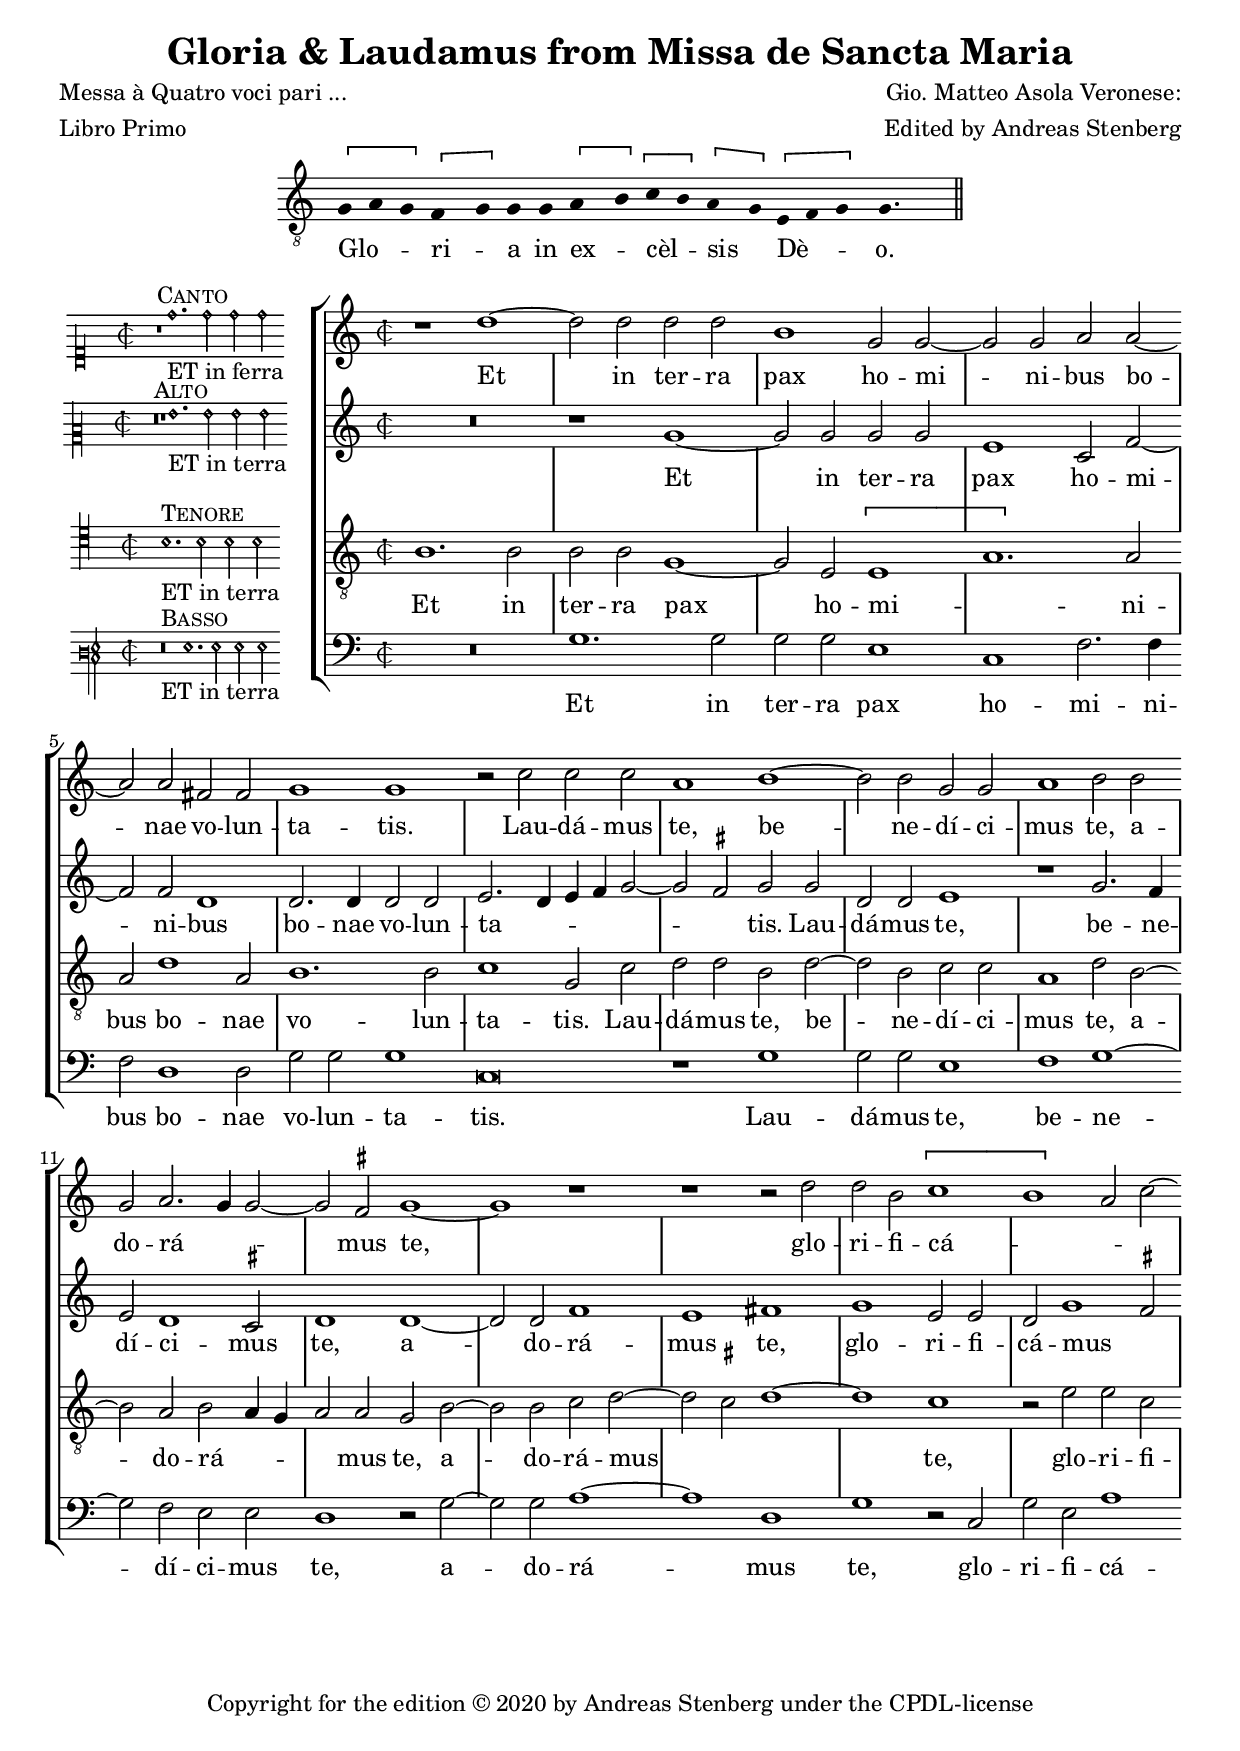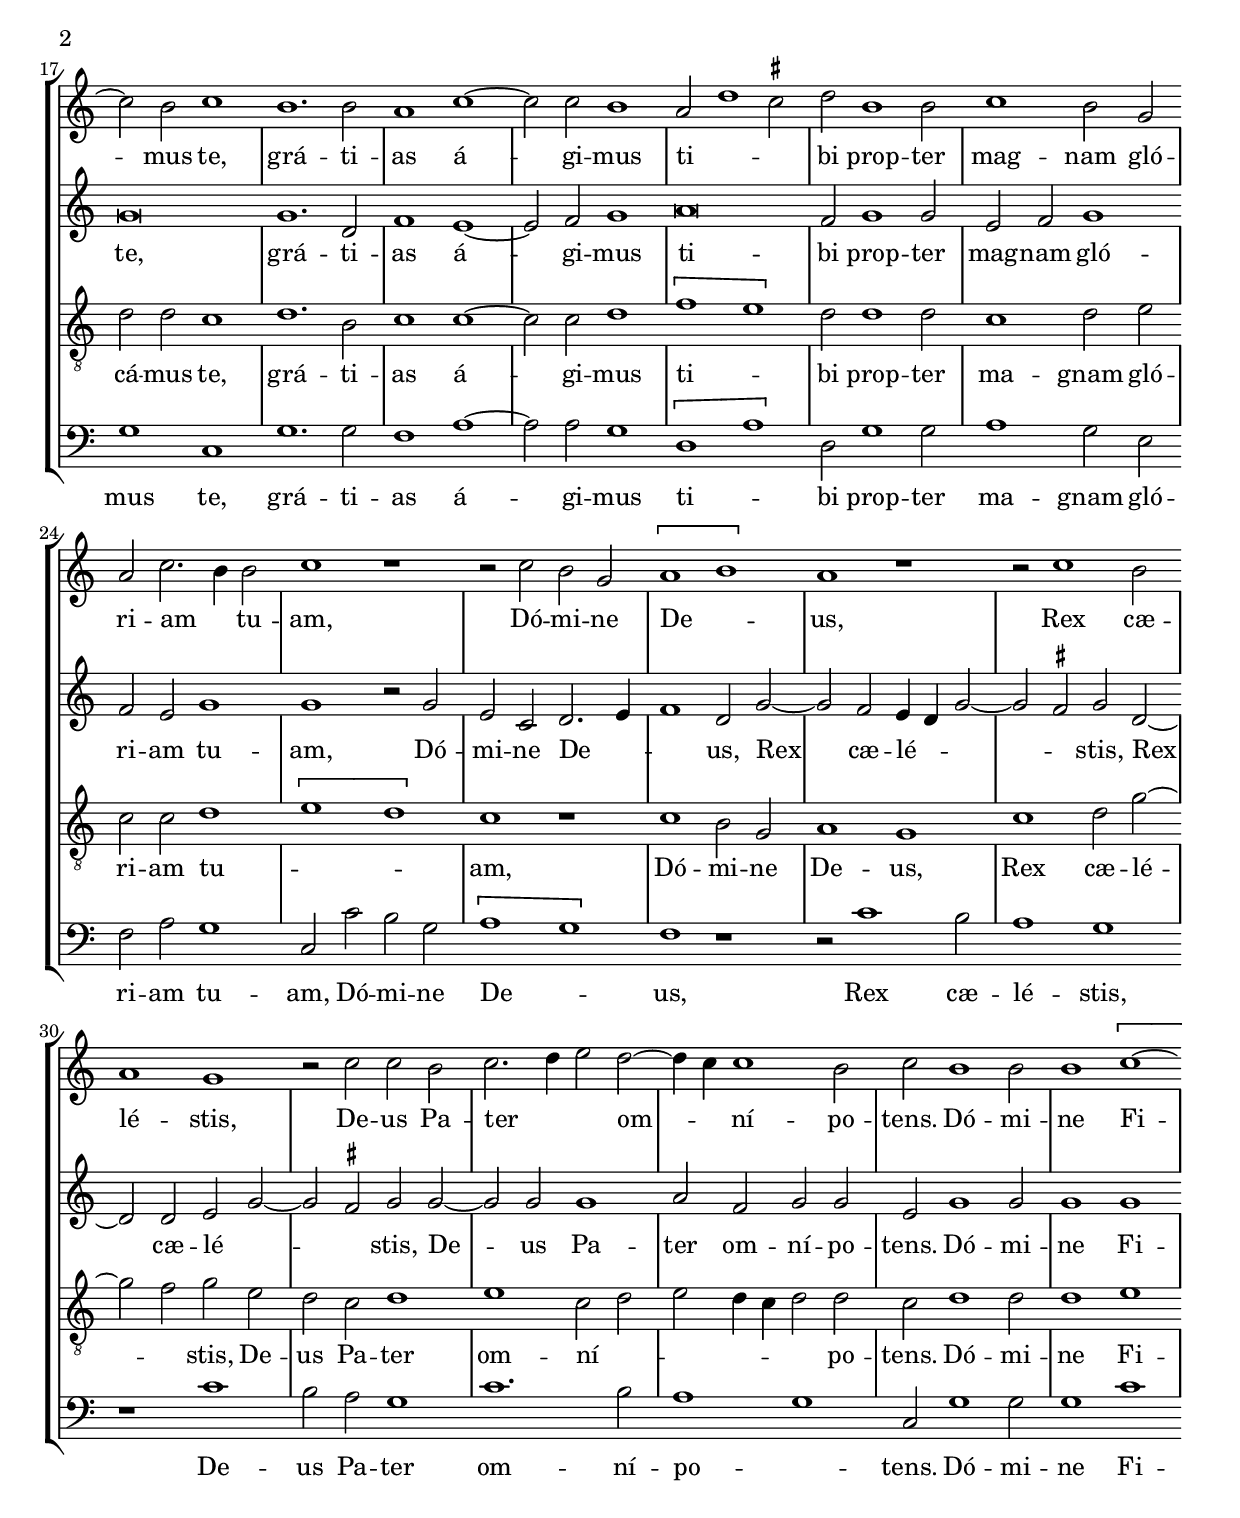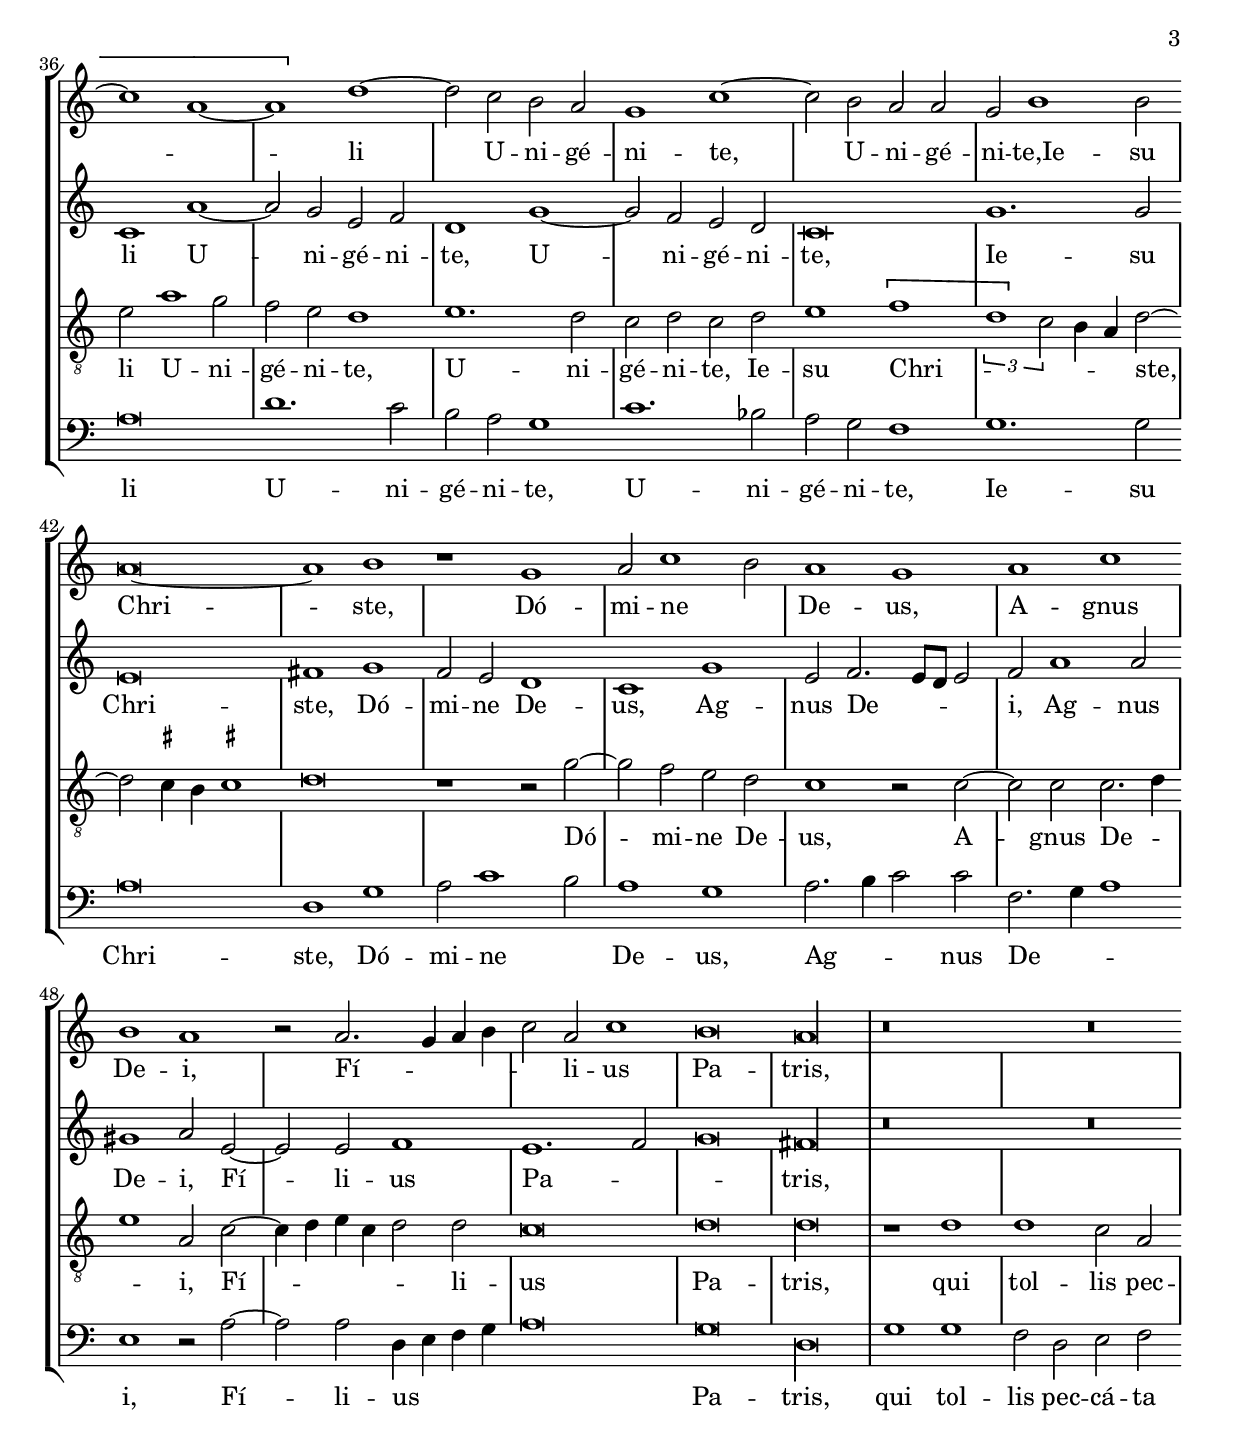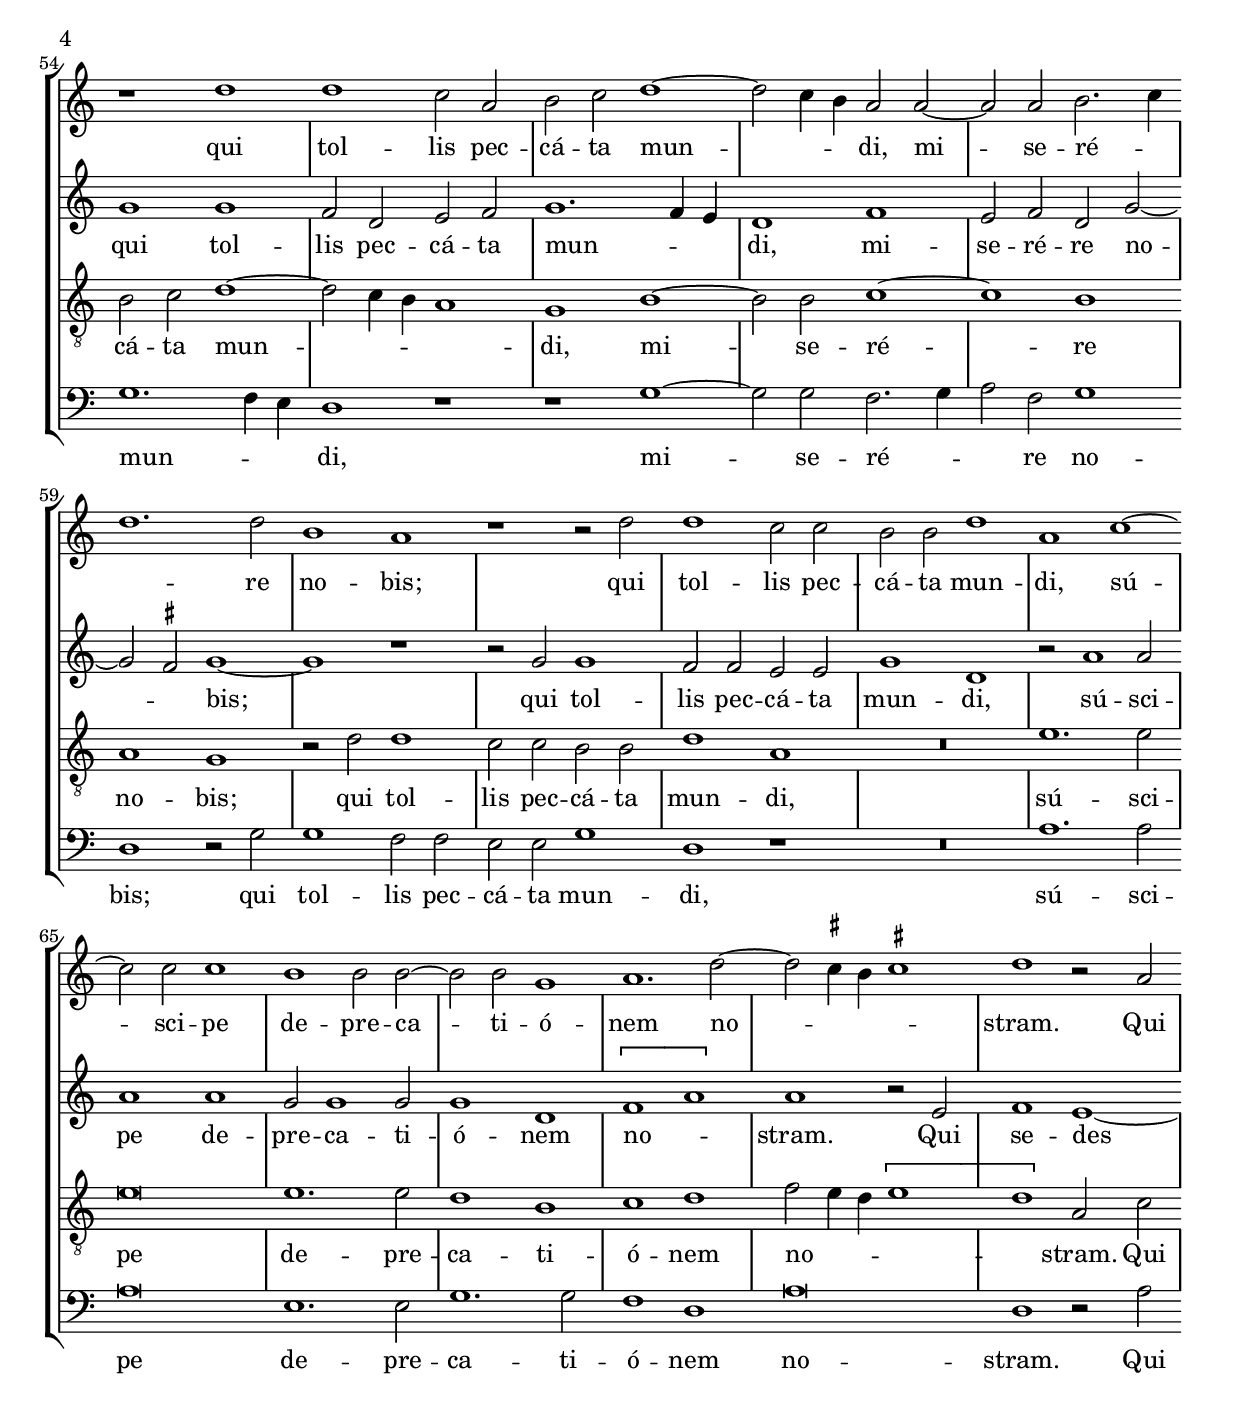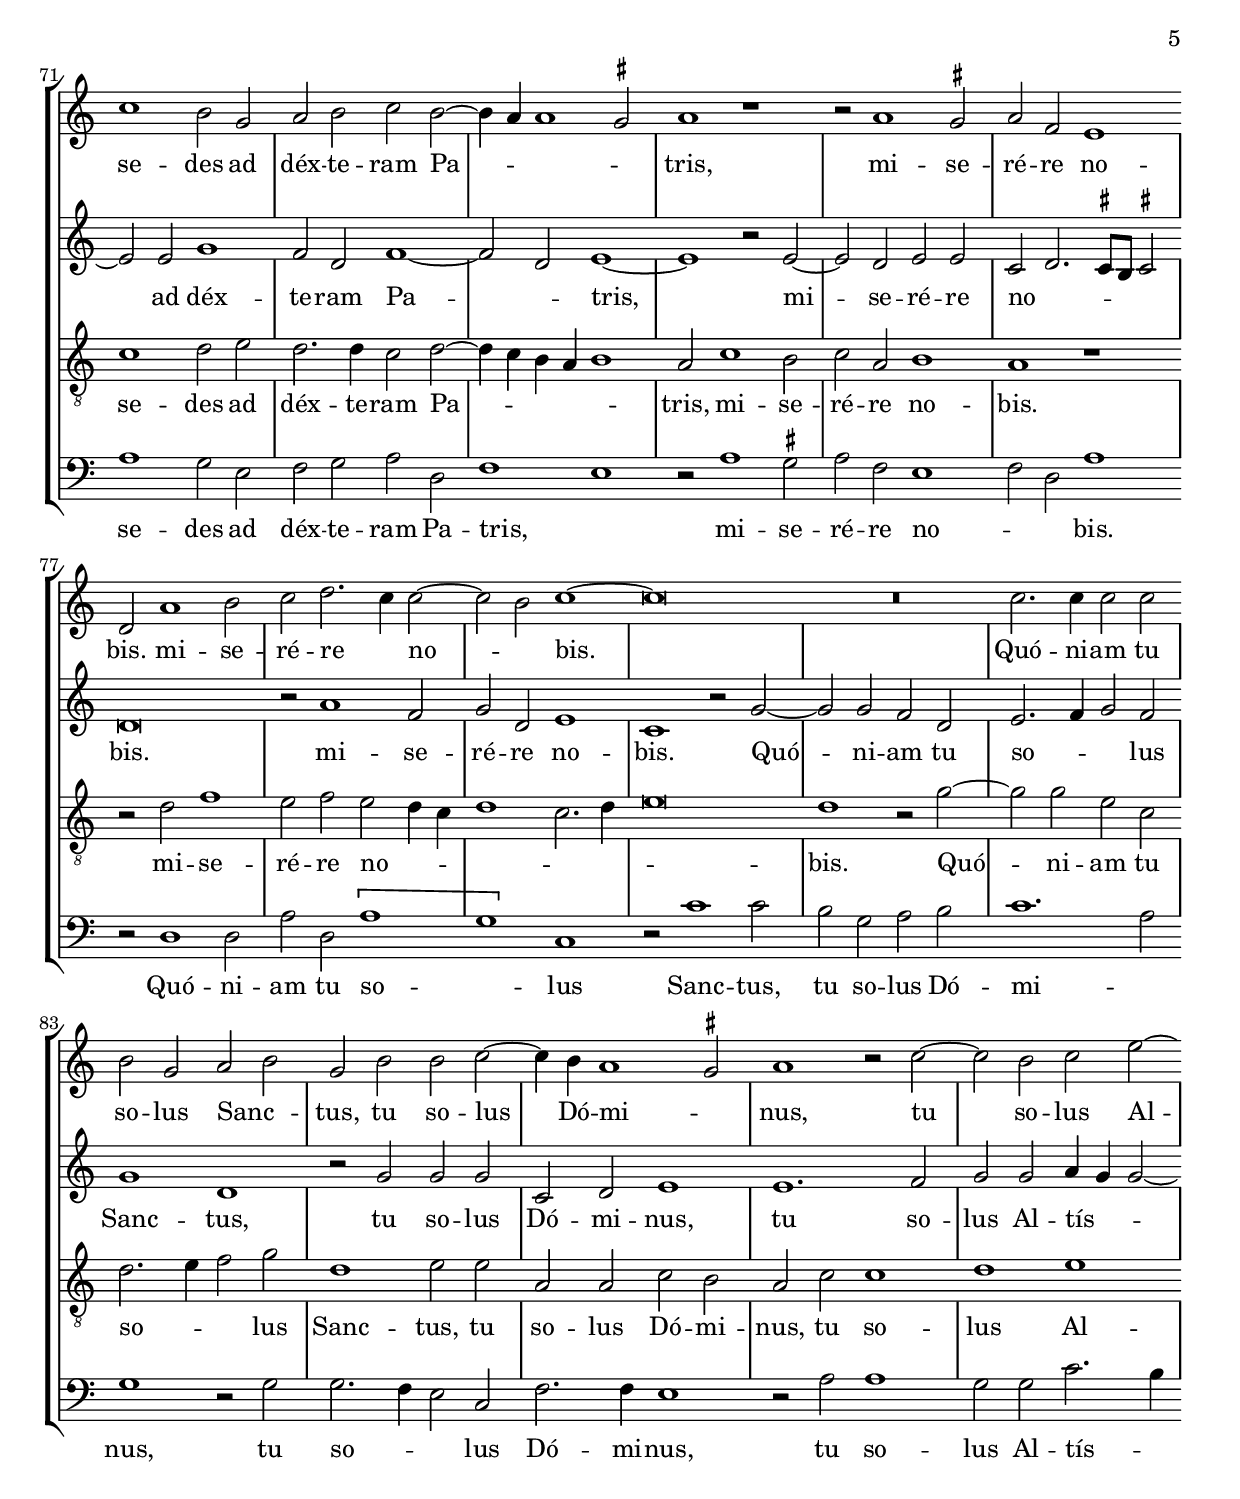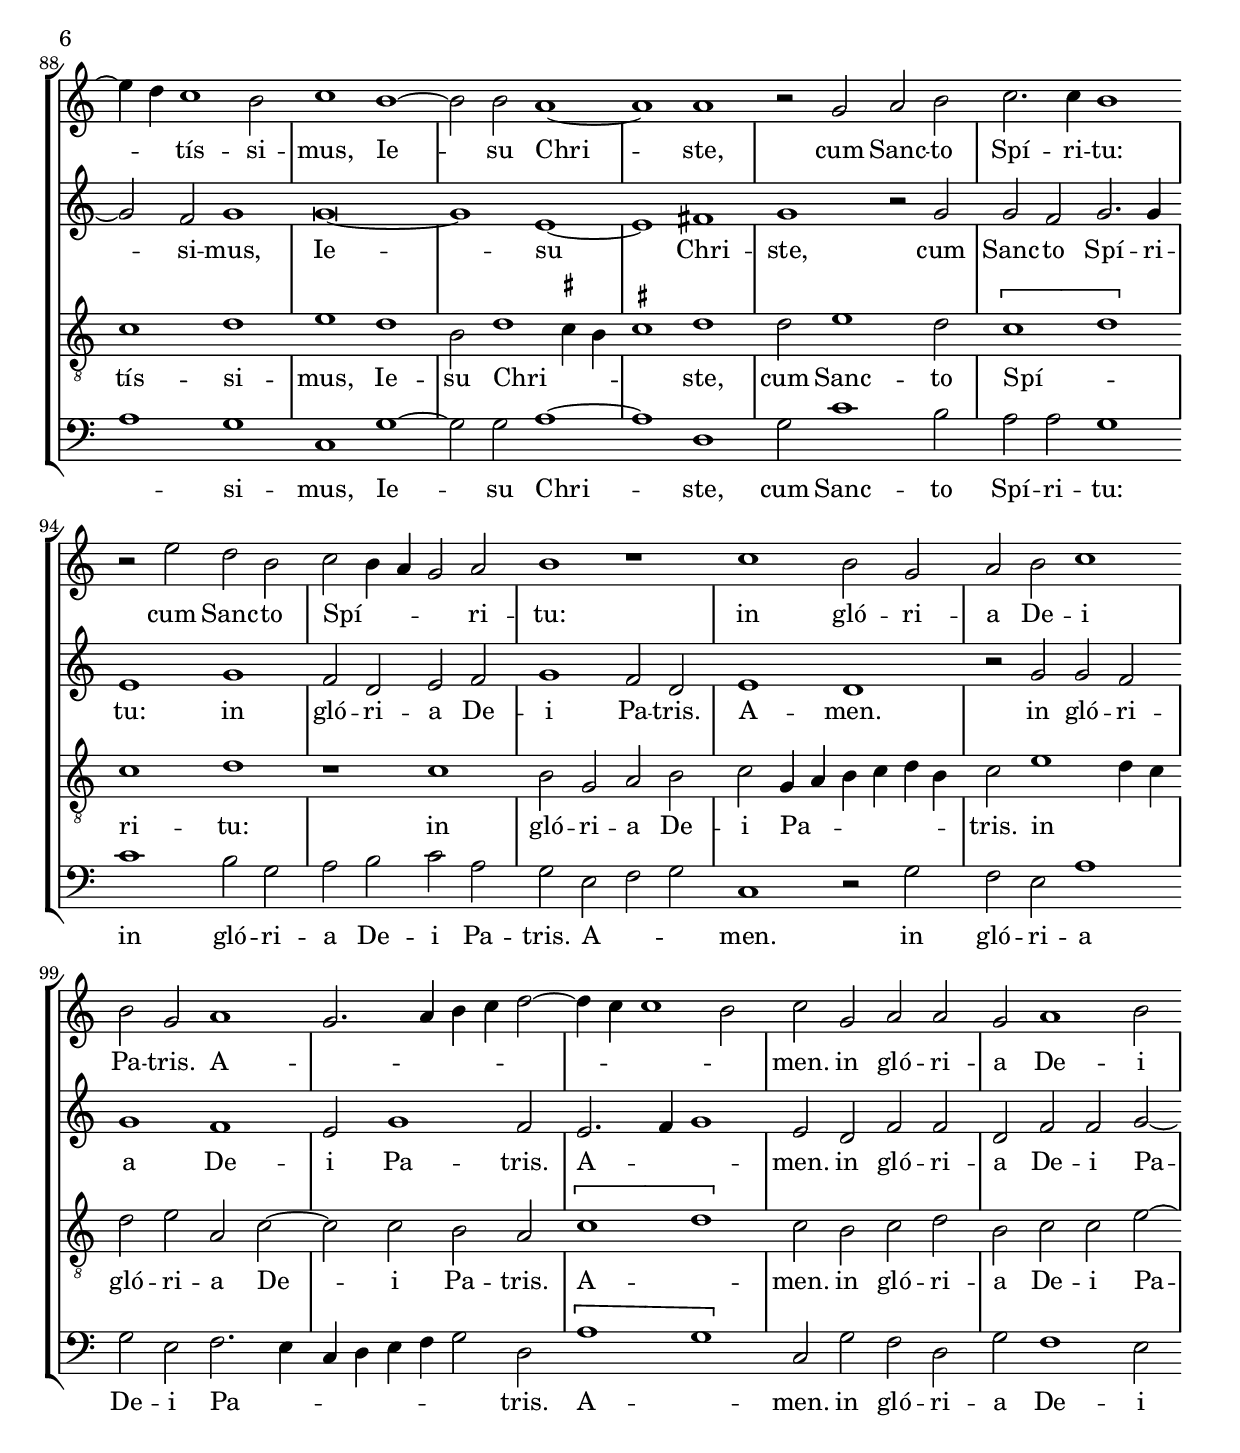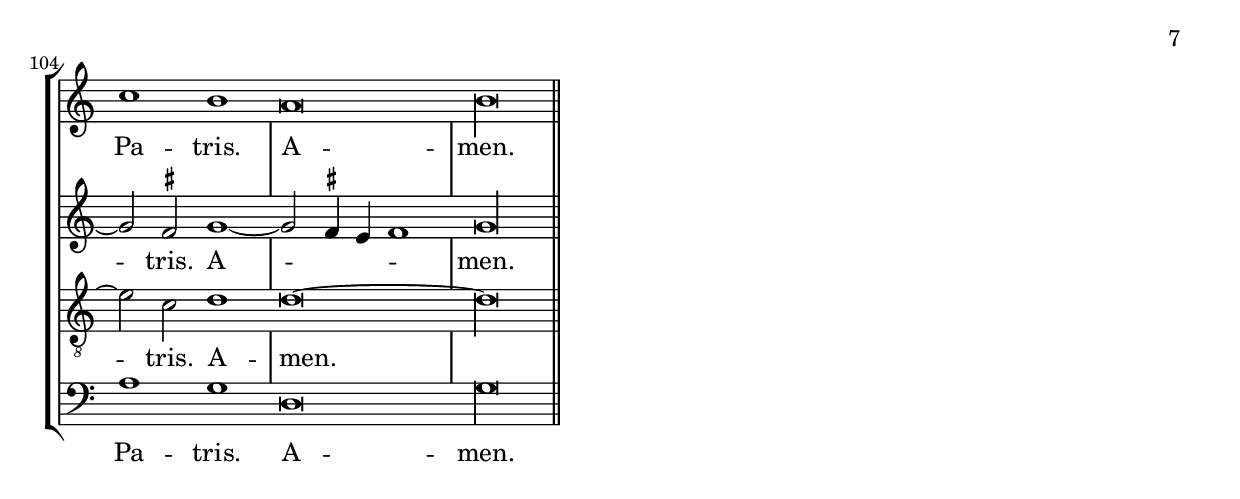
%%%%%%%%%%%%%%%%%%%%%%%%%%%%%%%%%%%%%%%%%%%%%%%%%%%%%%%%%%%%%%%%%%%%%%%%%%%%%%%%
%%									         %%
%% Copyright of edition © 2020 by Andreas Stenberg using the CPDL-license			  %%
%%										  %%
%% This edition can be fully distributed, duplicated, performed, and recorded 	  %%
%% Any subsequent use of the source files should be under the same thermes	  %%
%%									         %%
%%%%%%%%%%%%%%%%%%%%%%%%%%%%%%%%%%%%%%%%%%%%%%%%%%%%%%%%%%%%%%%%%%%%%%%%%%%%%%%%
\version "2.18.0"
\include "deutsch.ly"
ficta = \once \set suggestAccidentals =##t

%% Comment in or out as needed
\header {
  title = "Gloria & Laudamus from Missa de Sancta Maria"
  composer = "Gio. Matteo Asola Veronese:"
  poet =  "Messa à Quatro voci pari ..."
  meter = "Libro Primo"
  date = "Venetia 1586"
  arranger = "Edited by Andreas Stenberg"
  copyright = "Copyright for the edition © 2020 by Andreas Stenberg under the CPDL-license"
}

%\chapter "2. Gloria & Laudamus"

%\include "gregorian.ly"
chant = \relative {
  \set Score.tempoHideNote = ##t
  \tempo 2 = 86
  \clef "G_8"
  %  \cadenzaOn
  \override Staff.BarLine.transparent = ##t
  \hide Stem
  \[g4\melisma a4 g4\melismaEnd\]
  \[f4\melisma g\melismaEnd\] g4
  g4
  \[a4\melisma h4\melismaEnd\]
  \[c4\melisma \small h\melismaEnd\] \[a\melisma g\melismaEnd\]
  \[e4\melisma f4 g4\melismaEnd\] g4. s4.
  %  \cadenzaOff
  \revert Staff.BarLine.transparent
  \bar "||"
}

verba = \lyricmode {
  Glo -- ri -- a in ex -- cèl -- sis Dè -- o.
}

\markup {
  \column {
    \fill-line {

      \score {
        \new Staff <<
          \new Voice = "melody" \chant
          \new Lyrics = "one" \lyricsto melody \verba
        >>
        \layout {
          line-width = #140
          \context {
            \Staff
            \remove "Time_signature_engraver"
            %      \remove "Bar_engraver"
          }
          \context {
            \Voice
            %          \remove "Stem_engraver"
          }
        }
      }
    }
    \vspace #1.0
  }
}


%\section "Et in Terra"

global = {
  \override Staff.TimeSignature.style = #'mensural
  \key c \major
}
%% PDF p.27.
sopMusic = \relative c'' {
  \set Score.tempoHideNote = ##t
  \tempo 2 = 86
  \time 2/2
  \set Timing.measureLength = #(ly:make-moment 4/2)
  \override Staff.BarLine.transparent = ##t
  r1 d1~
  d2 d2 d2 d2
  h1 g2 g2~
  g2 g2 a2 a2~
  a2 a2 fis2 fis2
  g1 g1
  r2 c2 c2 c2				%% end of first line in orig.
  a1 h1~
  h2 h2 g2 g2
  a1 h2 h2
  g2 a2.( g4 g2~
  g2) \ficta fis2 g1~
  g1 r1
  r1 r2 d'2
  d2 h2 \[c1(
  h1\] a2 c2~
  c2) h2 c1
  h1. h2
  a1					%% end of second line.
  c1~
  c2 c2 h1
  a2( d1 \ficta cis2)
  d2 h1 h2
  c1 h2 g2
  a2 c2.( h4) h2
  c1 r1
  r2 c2 h2 g2
  \[a1( h1)\]
  a1 r1
  r2 c1 				%% end of third line
  h2
  a1 g1
  r2 c2 c2 h2
  c2.( d4 e2) d2~(
  d4 c4) c1 h2
  c2 h1 h2
  h1 \[c1 ~(
  c1 a1~
  a1)\] d1~
  d2 c2 h2 a2
  g1 c1~
  c2 h2 a2 a2				%% end of fourth line.
  g2 h1 h2
  a\breve~
  a1 h1
  r1 g1
  a2 c1( h2)
  a1 g1
  a1 c1
  h1 a1
  r2 a2.( g4 a4 h4
  c2) a2 c1
  h\breve
  \cadenzaOn
  a\longa
  \revert Staff.BarLine.transparent
  \bar "|"
  \cadenzaOff
  R\breve
  \override Staff.BarLine.transparent =##t
  R\breve
  r1 d1
  d1 c2 a2
  h2 c2 d1~(
  d2 c4 h4) a2 a2~
  a2 a2 h2.( c4
  d1.) d2
  h1 a1
  r1 r2 d2
  d1 c2 c2
  h2 h2					%% end of fifth line
  d1
  a1 c1~
  c2 c2 c1
  h1 h2 h2~
  h2 h2 g1
  a1. d2~(
  d2 \ficta cis4 h4 \ficta cis!1)
  d1 r2 a2
  c1 h2 g2
  a2 h2				%% end of sixth line
  c2 h2~(
  h4 a4 a1 \ficta gis2)
  a1 r1
  r2 a1 \ficta gis2
  a2 f2  e1
  d2 a'1 h2
  c2 d2.( c4) c2~(
  c2 h2) c1~
  c\breve
  R\breve
  c2. c4 c2			%% end of sewenth line
  c2
  h2 g2 a2( h2)
  g2 h2 h2 c2~
  c4 h4 a1( \ficta gis2)
  a1 r2 c2~
  c2 h2 c2 e2~(
  e4 d4) c1 h2
  c1 h1~
  h2 h2				%% end of line eight (first on second page).
  a1~
  a1 a1
  r2 g2 a2 h2
  c2. c4 h1
  r2 e2 d2h2
  c2( h4 a4 g2) a2
  h1 r1
  c1 h2 g2
  a2 h2 c1			%5 end of ninth line.
  h2 g2 a1(
  g2. a4 h4 c4 d2~
  d4 c4 c1 h2)
  c2 g2 a2 a2
  g2 a1 h2
  c1 h1
  a\breve
  \cadenzaOn
  h\longa
  \revert Staff.BarLine.transparent
  \bar "||"
  \cadenzaOff
}
sopWords = \lyricmode {
  Et in ter -- ra pax ho -- mi -- ni -- bus bo -- nae vo -- lun -- ta -- tis.
  Lau -- dá -- mus te,
  be -- ne -- dí -- ci -- mus te,
  a -- do -- rá -- mus te,
  glo -- ri -- fi -- cá -- mus te,
  grá -- ti -- as á -- gi -- mus ti -- bi
  prop -- ter mag -- nam gló -- ri -- am tu -- am,
  Dó -- mi -- ne De -- us, Rex cæ -- lé -- stis,
  De -- us Pa -- ter om -- ní -- po -- tens.
  Dó -- mi -- ne Fi -- li U -- ni -- gé -- ni -- te,
  U -- ni -- gé -- ni -- te,Ie -- su Chri -- ste,
  Dó -- mi -- ne De -- us,
  A -- gnus De -- i,
  Fí -- li -- us Pa -- tris,
  qui tol -- lis pec -- cá -- ta mun -- di, mi -- se -- ré -- re no -- bis;
  qui tol -- lis pec -- cá -- ta mun -- di, sú -- sci -- pe de -- pre -- ca -- ti -- ó -- nem no -- stram.
  Qui se -- des ad déx -- te -- ram Pa -- tris,
  mi -- se -- ré -- re no -- bis.
  mi -- se -- ré -- re no -- bis.
  Quó -- ni -- am tu so -- lus Sanc -- tus,
  tu so -- lus Dó -- mi -- nus, tu so -- lus Al -- tís -- si -- mus,
  Ie -- su Chri -- ste,
  cum Sanc -- to Spí -- ri -- tu:
  cum Sanc -- to Spí -- ri -- tu:
  in gló -- ri -- a De -- i Pa -- tris.
  A -- men.
  in gló -- ri -- a De -- i Pa -- tris.
  A -- men.
}
%% PDF p.59.
altoMusic = \relative c' {
  \override Staff.BarLine.transparent = ##t
  R\breve
  r1 g'1~
  g2 g2 g2 g2
  e1 c2 f2~
  f2 f2 d1
  d2. d4 d2 d2
  e2.( d4 e4 f4 g2~
  g2 					%% end of first line in orig.
  \ficta fis2) g2 g2
  d2 d2 e1
  r1 g2. f4
  e2 d1 \ficta cis2
  d1 d1~
  d2 d2 f1
  e1 fis1
  g1 e2 e2
  d2 g1( \ficta fis2)
  g\breve
  g1. d2
  f1					%% end of second line
  e1~
  e2 f2 g1
  a\breve
  f2 g1 g2
  e2 f2 g1
  f2 e2 g1
  g1 r2 g2
  e2 c2 d2.( e4
  f1) d2 g2~
  g2 f2 e4( d4 g2~
  g2 \ficta fis2) g2				%% end of third line.
  d2~
  d2 d2 e2( g2~
  g2 \ficta fis2) g2 g2~
  g2 g2 g1
  a2 f2 g2 g2
  e2 g1 g2
  g1 g1
  c,1 a'1~
  a2 g2 e2 f2
  d1 g1~
  g2 f2 e2 d2
  c\breve				%% end of fourth line
  g'1. g2
  e\breve
  fis1 g1
  f2 e2 d1
  c1 g'1
  e2 f2.( e8 d8 e2)
  f2 a1 a2
  gis1 a2 e2~
  e2 e2 f1
  e1.( f2
  g\breve)
  \cadenzaOn
  fis\longa
  \revert Staff.BarLine.transparent
  \bar "|"
  \cadenzaOff
  R\breve
  \override Staff.BarLine.transparent = ##t
  R\breve
  g1 g1
  f2 d2 e2 f2
  g1.( f4 e4)
  d1 f1
  e2 f2 d2 g2~(
  g2 \ficta fis2) g1~
  g1 r1
  r2 g2 g1
  f2 f2 e2 e2
  g1 d1
  r2 a'1				 %% end of line six
  a2
  a1 a1
  g2 g1 g2
  g1 d1
  \[f1( a1)\]
  a1 r2 e2
  f1 e1~
  e2 e2 g1
  f2 d2 f1~(
  f2 d2) e1~
  e1 r2 e2~
  e2 d2 e2 e2
  c2(					%% end of fine seven.
  d2. \ficta cis8 h8 \ficta cis!2)
  d\breve
  r2 a'1 f2
  g2 d2 e1
  c1 r2 g'2~
  g2 g2 f2 d2
  e2.( f4 g2) f2
  g1 d1
  r2 g2 g2 g2				%% end of line eight (last on first page).
  c,2 d2 e1
  e1. f2
  g2 g2 a4( g4 g2~
  g2) f2 g1
  g\breve~
  g1 e1~
  e1 fis1
  g1 r2 g2
  g2 f2 g2. g4
  e1					%% end of line nine (first on second page).
  g1
  f2 d2 e2 f2
  g1 f2 d2
  e1 d1
  r2 g2 g2 f2
  g1 f1
  e2 g1 f2
  e2.( f4 g1)				%5 end of line ten.
  e2 d2 f2 f2
  d2 f2 f2 g2~
  g2 \ficta fis2 g1~(
  g2 \ficta fis4 e4 fis1)
  \cadenzaOn
  g\longa
  \revert Staff.BarLine.transparent
  \cadenzaOff
}
altoWords = \lyricmode {
  Et in ter -- ra pax ho -- mi -- ni -- bus bo -- nae vo -- lun -- ta -- tis.
  Lau -- dá -- mus te,
  be -- ne -- dí -- ci -- mus te,
  a -- do -- rá -- mus te,
  glo -- ri -- fi -- cá -- mus te,
  grá -- ti -- as á -- gi -- mus ti -- bi prop -- ter mag -- nam gló -- ri -- am tu -- am,
  Dó -- mi -- ne De -- us,
  Rex cæ -- lé -- stis,
  Rex cæ -- lé -- stis,
  De -- us Pa -- ter om -- ní -- po -- tens.
  Dó -- mi -- ne Fi -- li U -- ni -- gé -- ni -- te,
  U -- ni -- gé -- ni -- te,
  Ie -- su Chri -- ste,
  Dó -- mi -- ne De -- us,
  Ag -- nus De -- i,
  Ag -- nus De -- i,
  Fí -- li -- us Pa -- tris,
  qui tol -- lis pec -- cá -- ta mun -- di, mi -- se -- ré -- re no -- bis;
  qui tol -- lis pec -- cá -- ta mun -- di, sú -- sci -- pe de -- pre -- ca -- ti -- ó -- nem no -- stram.
  Qui se -- des ad déx -- te -- ram Pa -- tris,
  mi -- se -- ré -- re no -- bis.
  mi -- se -- ré -- re no -- bis.
  Quó -- ni -- am tu so -- lus Sanc -- tus, tu so -- lus Dó -- mi -- nus, tu so -- lus Al -- tís -- si -- mus,
  Ie -- su Chri -- ste,
  cum Sanc -- to Spí -- ri -- tu:
  in gló -- ri -- a De -- i Pa -- tris.
  A -- men.
  in gló -- ri -- a De -- i Pa -- tris.
  A -- men.
  in gló -- ri -- a De -- i Pa -- tris.
  A -- men.
}
%% PDF p.91.
tenorMusic = \relative c' {
  \clef "G_8"
  \override Staff.BarLine.transparent = ##t
  h1. h2
  h2 h2 g1~
  g2 e2 \[e1(
  a1.)\] a2
  %{ f2 h1 f2			%% this makes no sense clef error in orig.?
  g1. g2
  a1 e2 a2
  h2 h2 g2			%% end of first line (uncorrected version).
  %}
  a2 d1 a2			%% corrigenda from here!
  h1. h2
  c1 g2 c2
  d2 d2 h2			%% end of first line (corrected version).
  d2~
  d2 h2 c2 c2
  a1 d2 h2~
  h2 a2 h2( a4 g4
  a2) a2 g2 h2~
  h2 h2 c2 d2~(
  d2 \ficta cis2 d1~
  d1) c1
  r2 e2 e2 c2
  d2 d2 c1			%% end of second line.
  d1. h2
  c1 c1~
  c2 c2 d1
  \[f1( e1)\]
  d2 d1 d2
  c1 d2 e2
  c2 c2 d1(
  \[e1 d1)\]
  c1 r1
  c1 h2 g2
  a1 g1
  c1 d2 g2~(
  g2 				%% end of third line.
  f2) g2 e2
  d2 c2 d1
  e1 c2( d2
  e2 d4 c4 d2) d2
  c2 d1 d2
  d1 e1
  e2 a1 g2
  f2 e2 d1
  e1. d2
  c2 d2				%% end of fourth line.
  c2 d2
  e1 \[f1(
  \tuplet 3/2 { d1\] c2 } h4 a4) d2~(
  d2 \ficta cis4 h4 \ficta cis!1
  d\breve)
  r1 r2 g2~
  g2 f2 e2 d2
  c1 r2 c2~
  c2 c2 c2.( d4
  e1) a,2 c2~(
  c4 d4				%% end of fifth line.
  e4 c4 d2) d2
  c\breve
  d\breve
  \cadenzaOn
  d\longa
  \revert Staff.BarLine.transparent
  \cadenzaOff
  r1 d1
  \override Staff.BarLine.transparent = ##t
  d1 c2 a2
  h2 c2 d1~(
  d2 c4 h4 a1)
  g1 h1~
  h2 h2 c1~
  c1 h1
  a1 g1
  r2 d'2 d1			%% end of seventh line
  c2 c2 h2 h2
  d1 a1
  R\breve
  e'1. e2
  e\breve
  e1. e2
  d1 h1
  c1 d1
  f2( e4 d4 \[e1
  d1)\] a2 c2
  c1 d2 e2			%% end of seventh line.
  d2. d4 c2 d2~(
  d4 c4 h4 a4 h1)
  a2 c1 h2
  c2 a2 h1
  a1 r1
  r2 d2 f1
  e2 f2 e2( d4 c4
  d1 c2. d4
  e\breve)
  d1				%% end of line eighth
  r2 g2~
  g2 g2 e2 c2
  d2.( e4 f2) g2
  d1 e2 e2
  a,2 a2 c2 h2
  a2 c2 c1
  d1 e1
  c1 d1
  e1 d1
  h2				%5 end of line nine
  d1( \ficta cis4 h4
  \ficta cis1) d1
  d2 e1 d2
  \[c1( d1)\]
  c1 d1
  r1 c1
  h2 g2 a2 h2
  c2 g4( a4 h4 c4 d4 h4)
  c2 e1(				%5 end of line ten.
  d4 c4)
  d2 e2 a,2 c2~
  c2 c2 h2 a2
  \[c1( d1)\]
  c2 h2 c2 d2
  h2 c2 c2 e2~
  e2 c2 d1
  d\breve~
  \cadenzaOn
  d\longa
  \revert Staff.BarLine.transparent
  \cadenzaOff
}
tenorWords = \lyricmode {
  Et in ter -- ra pax ho -- mi -- ni -- bus bo -- nae vo -- lun -- ta -- tis.
  Lau -- dá -- mus te,
  be -- ne -- dí -- ci -- mus te,
  a -- do -- rá -- mus te,
  a -- do -- rá -- mus te,
  glo -- ri -- fi -- cá -- mus te,
  grá -- ti -- as á -- gi -- mus ti -- bi prop -- ter ma -- gnam gló -- ri -- am tu -- am,
  Dó -- mi -- ne De -- us,
  Rex cæ -- lé -- stis,
  De -- us Pa -- ter om -- ní -- po -- tens.
  Dó -- mi -- ne Fi -- li
  U -- ni -- gé -- ni -- te,
  U -- ni -- gé -- ni -- te,
  Ie -- su Chri -- ste,
  Dó -- mi -- ne De -- us,
  A -- gnus De -- i, Fí -- li -- us Pa -- tris,
  qui tol -- lis pec -- cá -- ta mun -- di, mi -- se -- ré -- re no -- bis;
  qui tol -- lis pec -- cá -- ta mun -- di, sú -- sci -- pe de -- pre -- ca -- ti -- ó -- nem no -- stram.
  Qui se -- des ad déx -- te -- ram Pa -- tris,
  mi -- se -- ré -- re no -- bis.
  mi -- se -- ré -- re no -- bis.
  Quó -- ni -- am tu so -- lus Sanc -- tus,
  tu so -- lus Dó -- mi -- nus,
  tu so -- lus Al -- tís -- si -- mus,
  Ie -- su Chri -- ste,
  cum Sanc -- to Spí -- ri -- tu:
  in gló -- ri -- a De -- i Pa -- tris.
  in gló -- ri -- a De -- i Pa -- tris. A -- men.
  in gló -- ri -- a De -- i Pa -- tris. A -- men.
}
%% PDF p.123.
bassMusic = \relative c' {
  \override Staff.BarLine.transparent = ##t
  R\breve
  g1. g2
  g2 g2 e1
  c1 f2. f4
  f2 d1 d2
  g2 g2 g1
  c,\breve
  r1				%% end of first line in orig
  g'1
  g2 g2 e1
  f1 g1~
  g2 f2 e2 e2
  d1 r2 g2~
  g2 g2 a1~
  a1 d,1
  g1 r2 c,2
  g'2 e2 a1
  g1 c,1
  g'1. g2
  f1				%% end of second line.
  a1~
  a2 a2 g1
  \[d1( a'1)\]
  d,2 g1 g2
  a1 g2 e2
  f2 a2 g1
  c,2 c'2 h2 g2
  \[a1( g1)\]
  f1 r1
  r2 c'1 h2
  a1 g1
  r1 c1				%% end of third line.
  h2 a2 g1
  c1. h2
  a1( g1)
  c,2 g'1 g2
  g1 c1
  a\breve
  d1. c2
  h2 a2 g1
  c1. b2
  a2 g2 f1
  g1. g2
  a\breve
  d,1 g1			%% end of fourth line
  a2 c1( h2)
  a1 g1
  a2.( h4 c2) c2
  f,2.( g4 a1)
  e1 r2 a2~
  a2 a2 d,4( e4 f4 g4
  a\breve)
  g\breve
  \cadenzaOn
  d\longa
  \revert Staff.BarLine.transparent
  \cadenzaOff
  g1 g1
  \override Staff.BarLine.transparent = ##t
  f2 d2 e2			%% end of fifth line
  f2
  g1.( f4 e4)
  d1 r1
  r1 g1~
  g2 g2 f2.( g4
  a2) f2 g1
  d1 r2 g2
  g1 f2 f2
  e2 e2 g1
  d1 r1
  R\breve
  a'1. a2			%% end of sixth line
  a\breve
  e1. e2
  g1. g2
  f1 d1
  a'\breve
  d,1 r2 a'2
  a1 g2 e2
  f2 g2 a2 d,2
  f1( e1)
  r2 a1 \ficta gis2
  a2 f2 e1(
  f2 d2) 			%% end of seventh line.
  a'1
  r2 d,1 d2
  a'2 d,2 \[a'1(
  g1)\]  c,1
  r2 c'1 c2
  h2 g2  a2 h2
  c1.( a2)
  g1 r2 g2
  g2.( f4  e2) c2			%% end of lline eight (last on first page)
  f2. f4  e1
  r2 a2 a1
  g2 g2  c2.( h4
  a1) g1
  c,1  g'1~
  g2 g2 a1~
  a1 d,1
  g2 c1 h2
  a2 a2			%% end of line nine.
  g1
  c1 h2 g2
  a2 h2 c2 a2
  g2 e2( f2 g2)
  c,1 r2 g'2
  f2 e2  a1
  g2 e2 f2.( e4			%% end of line ten.
  c4 d4 e4 f4 g2) d2
  \[a'1( g1)\]
  c,2 g'2 f2 d2
  g2 f1 e2
  a1 g1
  d\breve
  \cadenzaOn
  g\longa
  \revert Staff.BarLine.transparent
  \cadenzaOff
}
bassWords = \lyricmode {
  Et in ter -- ra pax ho -- mi -- ni -- bus bo -- nae vo -- lun -- ta -- tis.
  Lau -- dá -- mus te,
  be -- ne -- dí -- ci -- mus te,
  a -- do -- rá -- mus te,
  glo -- ri -- fi -- cá -- mus te,
  grá -- ti -- as á -- gi -- mus ti -- bi
  prop -- ter ma -- gnam gló -- ri -- am tu -- am,
  Dó -- mi -- ne De -- us,
  Rex cæ -- lé -- stis,
  De -- us Pa -- ter om -- ní -- po -- tens.
  Dó -- mi -- ne Fi -- li U -- ni -- gé -- ni -- te,
  U -- ni -- gé -- ni -- te,
  Ie -- su Chri -- ste,
  Dó -- mi -- ne De -- us,
  Ag -- nus De -- i,
  Fí -- li -- us Pa -- tris,
  qui tol -- lis pec -- cá -- ta mun -- di, mi -- se -- ré -- re no -- bis;
  qui tol -- lis pec -- cá -- ta mun -- di, sú -- sci -- pe de -- pre -- ca -- ti -- ó -- nem no -- stram.
  Qui se -- des ad déx -- te -- ram Pa -- tris, mi -- se -- ré -- re no -- bis.
  Quó -- ni -- am tu so -- lus Sanc -- tus,
  tu so -- lus Dó -- mi -- nus,
  tu so -- lus Dó -- mi -- nus,
  tu so -- lus Al -- tís -- si -- mus,
  Ie -- su Chri -- ste, cum Sanc -- to Spí -- ri -- tu:
  in gló -- ri -- a De -- i Pa -- tris.
  A -- men.
  in gló -- ri -- a De -- i Pa -- tris.
  A -- men.
  in gló -- ri -- a De -- i Pa -- tris.
  A -- men.
}
incipitDiscantus = \markup {
  \score {
    {
      %      \set Staff.instrumentName = #"Tenor "
      \override NoteHead.style = #'neomensural
      \override Rest.style = #'neomensural
      \override Staff.TimeSignature.style = #'mensural
      \cadenzaOn
      \clef "petrucci-c1"
      \key c \major
      \time 2/2

      r1^\markup { \smallCaps"Canto"}
      d''1._"ET in ferra"
      d''2 d''2 d''2
    }
    \layout {
      \context {
        \Voice
        \remove "Ligature_bracket_engraver"
        \consists "Mensural_ligature_engraver"
      }
      line-width = 4.5\cm
    }
  }
}


incipitAltus = \markup {
  \score {
    {
      %      \set Staff.instrumentName = #"Tenor "
      \override NoteHead.style = #'neomensural
      \override Rest.style = #'neomensural
      \override Staff.TimeSignature.style = #'mensural
      \cadenzaOn
      \clef "petrucci-c2"
      \key c \major
      \time 2/2
      r\breve^\markup \smallCaps"Alto"
      r1
      g'1._"ET in terra"
      g'2 g'2 g'2
    }
    \layout {
      \context {
        \Voice
        \remove "Ligature_bracket_engraver"
        \consists "Mensural_ligature_engraver"
      }
      line-width = 4.5\cm
    }
  }
}


incipitTenor = \markup {
  \score {
    {
      %      \set Staff.instrumentName = #"Tenor "
      \override NoteHead.style = #'neomensural
      \override Rest.style = #'neomensural
      \override Staff.TimeSignature.style = #'mensural
      \cadenzaOn
      \clef "petrucci-c4"
      \key c \major
      \time 2/2
      h1.^\markup \smallCaps"Tenore"
      _"ET in terra"
      h2 h2 h2
    }
    \layout {
      \context {
        \Voice
        \remove "Ligature_bracket_engraver"
        \consists "Mensural_ligature_engraver"
      }
      line-width = 5.0\cm
    }
  }
}
#(append! supported-clefs '(("mensural-f3" . ("clefs.mensural.f" 0 0))))

incipitBassus = \markup {
  \score {
    {
      %      \set Staff.instrumentName = #"Tenor "
      \override NoteHead.style = #'neomensural
      \override Rest.style = #'neomensural
      \override Staff.TimeSignature.style = #'mensural
      \cadenzaOn
      \clef "petrucci-f3"
      \key c \major
      \time 2/2
      r\breve^\markup \smallCaps"Basso"
      _"ET in terra"
      g1. g2 g2 g2
    }
    \layout {
      \context {
        \Voice
        \remove "Ligature_bracket_engraver"
        \consists "Mensural_ligature_engraver"
      }
      line-width = 4.5\cm
    }
  }
}


\score {
  <<
    \new StaffGroup <<
      \new Staff = treble <<
        \set Staff.instrumentName = \incipitDiscantus
        \new Voice = "sopranos" {
          \set  Staff.midiInstrument ="choir aahs"
          %	\voiceOne
          << \global \sopMusic >>
        }
      >>
      \new Lyrics = sopranos { s1 }

      \new Staff = "medius" <<
        \set Staff.instrumentName = \incipitAltus

        \new Voice = "altos" {
          %	\voiceTwo
          \set  Staff.midiInstrument ="choir aahs"
          << \global \altoMusic >>
        }
      >>

      \new Lyrics = "altos" { s1 }
      \new Staff = tenors <<
        \set Staff.instrumentName = \incipitTenor

        \clef "treble"
        \new Voice = "tenors" {
          \set  Staff.midiInstrument ="choir aahs"
          %	\voiceOne
          << \global \tenorMusic >>
        }
      >>
      \new Lyrics = "tenors" { s1 }

      \new Staff ="basses" {
        \set Staff.instrumentName = \incipitBassus

        \new Voice = "basses" {
          \set  Staff.midiInstrument ="choir aahs"
          \clef "bass"
          %	\voiceTwo
          << \global \bassMusic >>
        }
      }
    >>
    \new Lyrics = basses { s1 }

    \context Lyrics = sopranos \lyricsto sopranos \sopWords
    \context Lyrics = altos \lyricsto altos \altoWords
    \context Lyrics = tenors \lyricsto tenors \tenorWords
    \context Lyrics = basses \lyricsto basses \bassWords
  >>
  \layout {
    \context {
      \Score
      % no bars in staves
      %      \override BarLine.transparent = ##t

    }
    % the next three instructions keep the lyrics between the bar lines
    \context {
      \Lyrics
      \consists "Bar_engraver"
      \override BarLine.transparent = ##t
    }
    \context {
      \StaffGroup
      \consists "Separating_line_group_engraver"
    }
    \context {
      \Voice
      % no slurs
      \override Slur.transparent = ##t
      % Comment in the below "\remove" command to allow line
      % breaking also at those barlines where a note overlaps
      % into the next bar.  The command is commented out in this
      % short example score, but especially for large scores, you
      % will typically yield better line breaking and thus improve
      % overall spacing if you comment in the following command.
      %\remove "Forbid_line_break_engraver"
    }
    indent = 4.5\cm
  }

}
\score {
  <<
    \new StaffGroup \with {
      \override VerticalAxisGroup.staff-staff-spacing = #'((basic-distance . 12))
    } <<
      \new Staff = treble <<
        \set Staff.instrumentName = \incipitDiscantus
        \new Voice = "sopranos" {
          \set  Staff.midiInstrument ="choir aahs"
          %	\voiceOne
          << \global { s4*19 \sopMusic } >>
        }
      >>
      \new Lyrics = sopranos { s1 }

      \new Staff = "medius" <<
        \set Staff.instrumentName = \incipitAltus

        \new Voice = "altos" {
          %	\voiceTwo
          \set  Staff.midiInstrument ="choir aahs"
          << \global { s4*19 \altoMusic } >>
        }
      >>

      \new Lyrics = "altos" { s1 }
      \new Staff = tenors <<
        \set Staff.instrumentName = \incipitTenor

        \clef "treble"
        \new Voice = "tenors" {
          \set  Staff.midiInstrument ="choir aahs"
          %	\voiceOne
          << \global { \chant \tenorMusic } >>
        }
      >>
      \new Lyrics = "tenors" { s1 }

      \new Staff ="basses" {
        \set Staff.instrumentName = \incipitBassus

        \new Voice = "basses" {
          \set  Staff.midiInstrument ="choir aahs"
          \clef "bass"
          %	\voiceTwo
          << \global { s4*19 \bassMusic } >>
        }
      }
    >>
    \new Lyrics = basses { s1 }

    \context Lyrics = sopranos \lyricsto sopranos \sopWords
    \context Lyrics = altos \lyricsto altos \altoWords
    \context Lyrics = tenors \lyricsto tenors { \verba \tenorWords }
    \context Lyrics = basses \lyricsto basses \bassWords
  >>
  \midi {}
}
\paper {
  ragged-bottom = ##t
  ragged-last-bottom = ##t
  ragged-last = ##t
}

%{
convert-ly.py (GNU LilyPond) 2.18.2  convert-ly.py: Processing `'...
Applying conversion: 2.15.7, 2.15.9, 2.15.10, 2.15.16, 2.15.17,
2.15.18, 2.15.19, 2.15.20, 2.15.25, 2.15.32, 2.15.39, 2.15.40,
2.15.42, 2.15.43, 2.16.0, 2.17.0, 2.17.4, 2.17.5, 2.17.6, 2.17.11,
2.17.14, 2.17.15, 2.17.18, 2.17.19, 2.17.20, 2.17.25, 2.17.27,
2.17.29, 2.17.97, 2.18.0
%}
